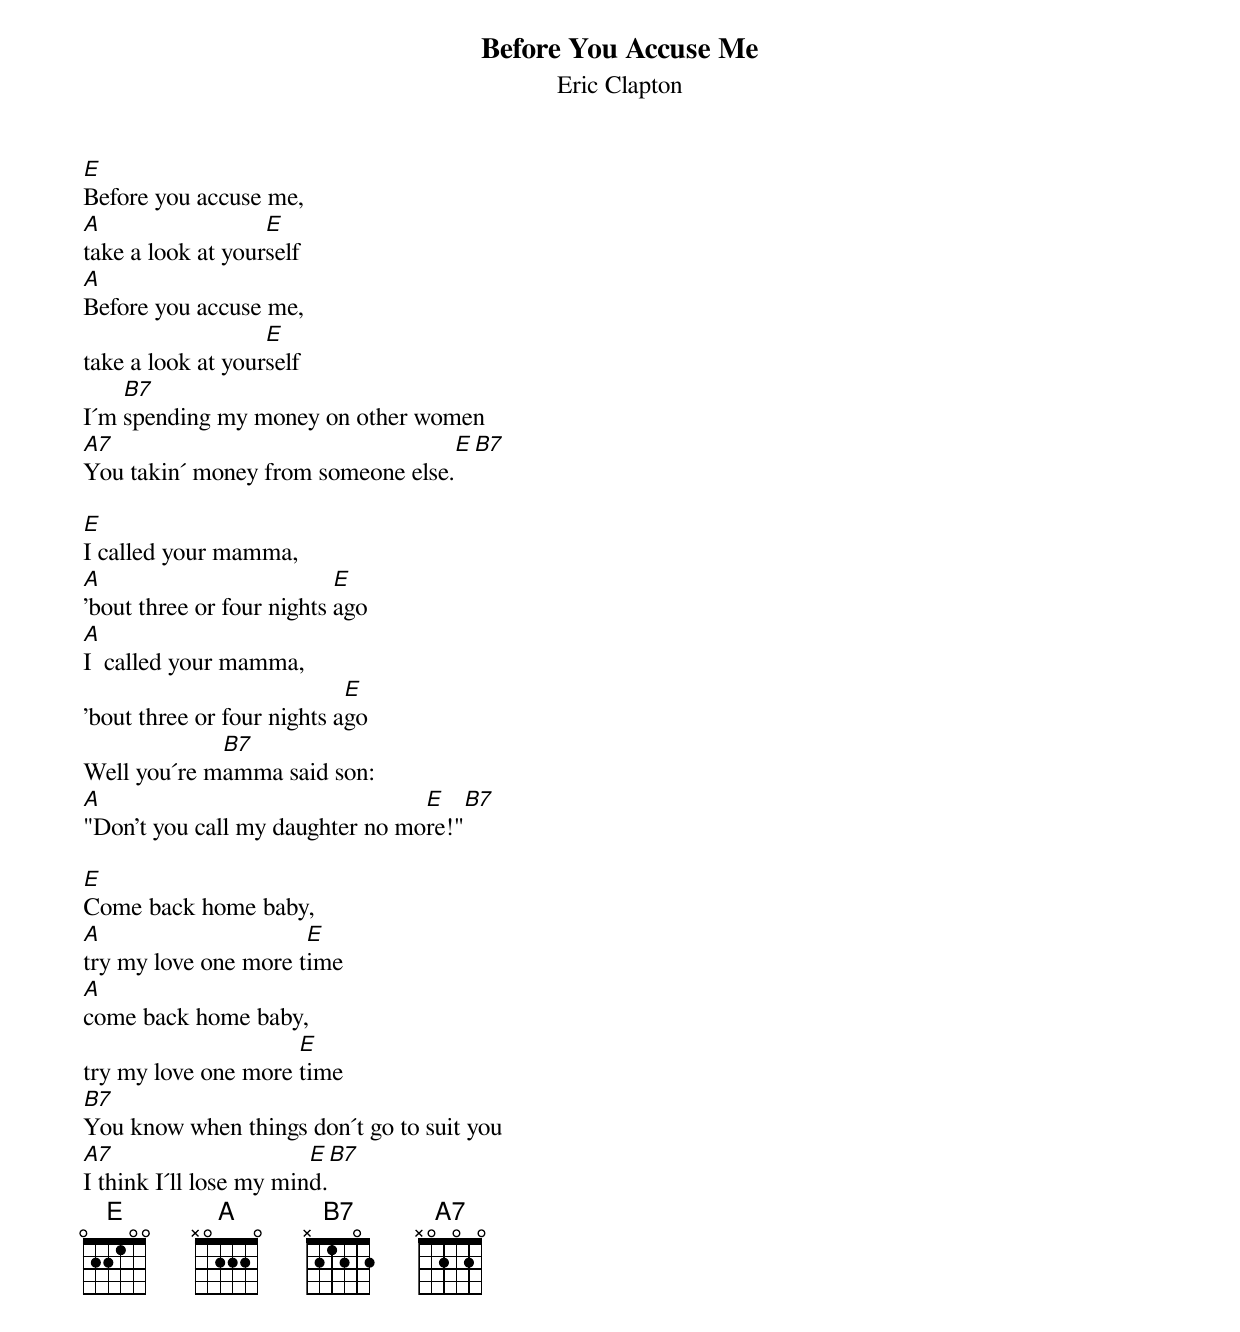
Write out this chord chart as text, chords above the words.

Before You Accuse Me
Eric Clapton

E
Before you accuse me,
A                  E
take a look at yourself
A
Before you accuse me,
                   E
take a look at yourself
    B7
I´m spending my money on other women
A7                                    E       B7
You takin´ money from someone else.

E
I called your mamma,
A                          E
'bout three or four nights ago
A
I  called your mamma,
                            E
'bout three or four nights ago
             B7
Well you´re mamma said son:
A                                E            B7
"Don't you call my daughter no more!"

E
Come back home baby,
A                     E
try my love one more time
A
come back home baby,
                     E
try my love one more time
B7
You know when things don´t go to suit you
A7                      E      B7
I think I´ll lose my mind.
